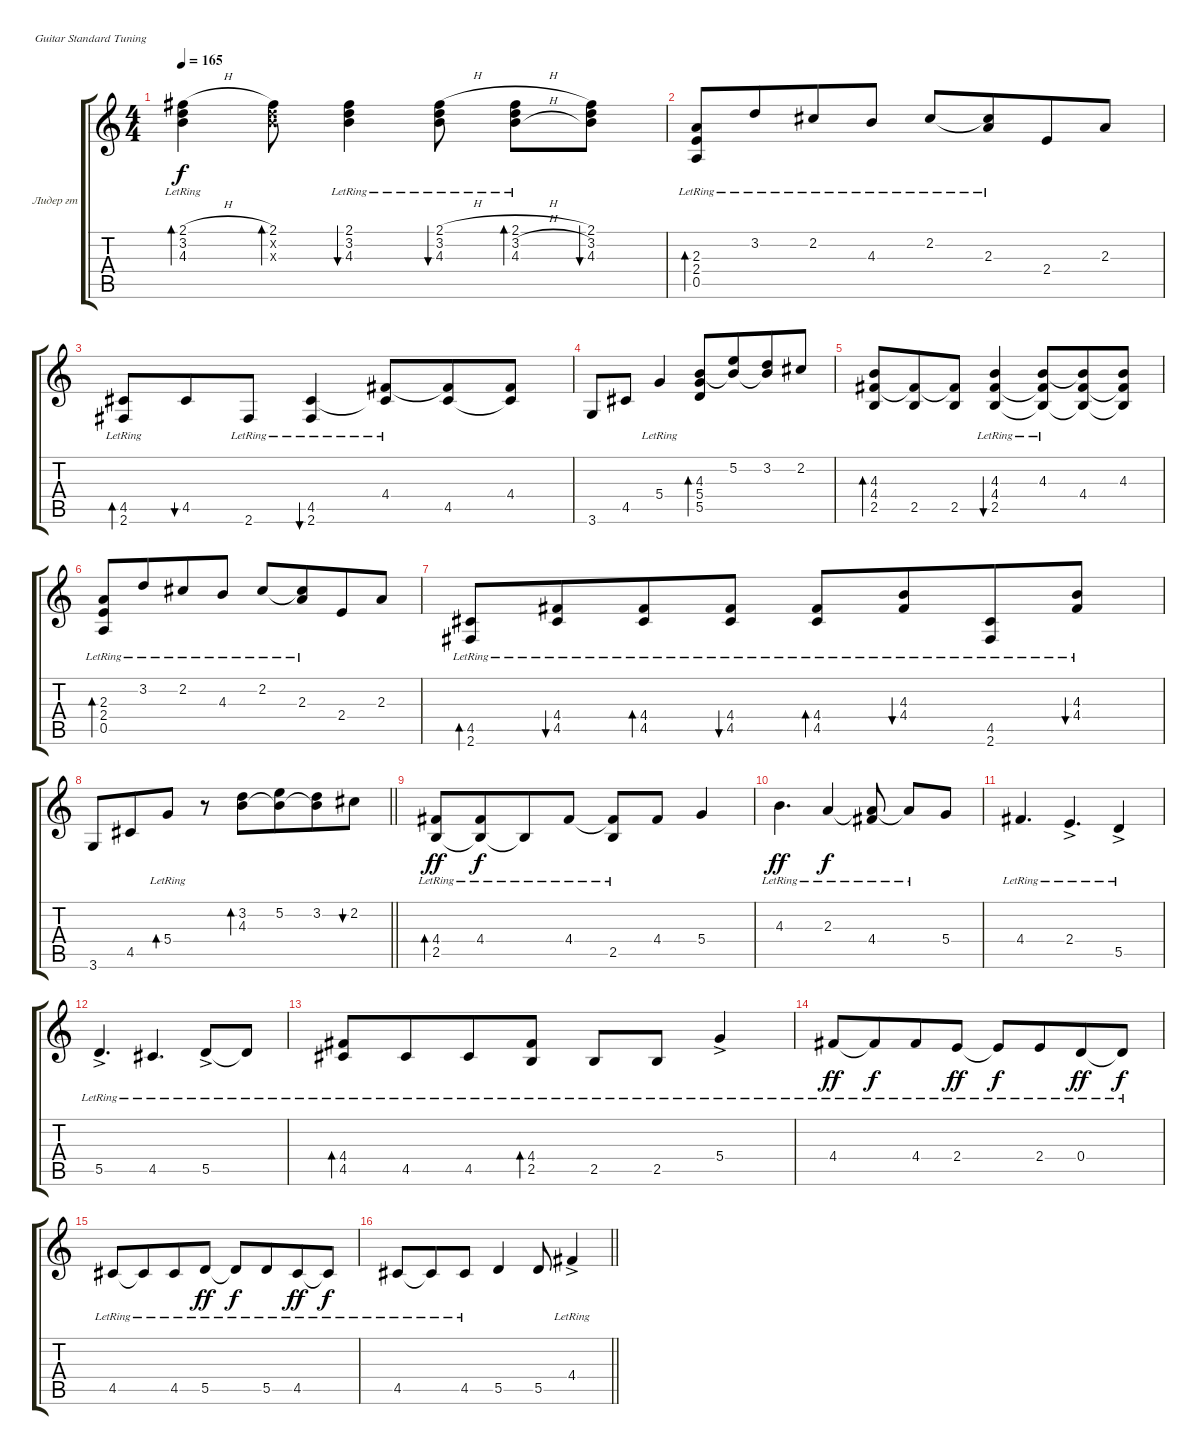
\bracketExtendMode groupsimilarinstruments
\firstSystemTrackNameOrientation horizontal
\otherSystemsTrackNameOrientation horizontal
\track ("Юрий Каспарян" "Лидер гт") {instrument acousticguitarsteel}
\staff {score tabs}
\tuning (E4 B3 G3 D3 A2 E2)
\ts (4 4)
\tempo 165
\clef g2
\ks c
(2.1{h lr} 3.2{lr} 4.3{lr}).4{bd 121 dy f} (2.1 3.2{x} 4.3{x}).8{bd 30} (2.1{lr} 3.2{lr} 4.3{lr}).4{bu 30} (2.1{h lr} 3.2{lr} 4.3{lr}).8{bu 30} (2.1{h lr} 3.2{h lr} 4.3{h lr}).8{bd 30} (2.1 3.2 4.3).8{bu 30} |
(2.3{lr} 2.4{lr} 0.5).8{bd 121} 3.2{lr}.8{beam merge} 2.2{lr}.8 4.3{lr}.8 2.2{lr}.8 (2.2{lr t} 2.3).8{beam merge} 2.4.8 2.3.8 |
(4.5{lr} 2.6{lr}).8{bd 60} 4.5.8{bu 120 beam merge} 2.6{lr}.8 (4.5{lr} 2.6).4{bu 60} (4.4 4.5{lr t}).8{beam merge} (4.4{t} 4.5).8 (4.4 4.5{t}).8 |
3.6.8 4.5.8 5.4{lr}.4 (4.3 5.4 5.5).8{bd 30} (5.2 4.3{t}).8{beam merge} (3.2 4.3{t}).8 2.2.8 |
(4.3 4.4 2.5).8{bd 60 beam merge} (4.4{t} 2.5).8{beam merge} (4.4{t} 2.5).8 (4.3 4.4{lr} 2.5).4{bu 60} (4.3 4.4{lr t} 2.5{t}).8{beam merge} (4.3{t} 4.4 2.5{t}).8 (4.3 4.4{t} 2.5{t}).8 |
(2.3{lr} 2.4{lr} 0.5).8{bd 121} 3.2{lr}.8{beam merge} 2.2{lr}.8 4.3{lr}.8 2.2{lr}.8 (2.2{lr t} 2.3).8{beam merge} 2.4.8 2.3.8 |
(4.5{lr} 2.6{lr}).8{bd 30} (4.4{lr} 4.5).8{bu 60 beam merge} (4.4{lr} 4.5).8{bd 60} (4.4{lr} 4.5{lr}).8{bu 30} (4.4 4.5{lr}).8{bd 60} (4.4{lr} 4.3).8{bu 30 beam merge} (2.6{lr} 4.5).8 (4.4{lr} 4.3).8{bu 30} |
\barLineRight lightlight
3.6.8 4.5.8{beam merge} 5.4{lr}.8{bd 60} r.8 (3.2 4.3).8{bd 30} (5.2 4.3{t}).8{beam merge} (3.2 4.3{t}).8 2.2.8{bu 30} |
(4.4{lr} 2.5{lr}).8{bd 30 dy ff} (4.4{lr} 2.5{lr t}).8{dy f beam merge} 2.5{lr t}.8 4.4{lr}.8 (4.4{lr t} 2.5{lr}).8 4.4.8 5.4.4 |
4.3{lr}.4{d dy ff} 2.3{lr}.4{dy f} (2.3{lr t} 4.4).8 2.3{lr t}.8 5.4.8 |
4.4{lr}.4{d} 2.4{ac lr}.4{d} 5.5{ac lr}.4 |
5.5{ac lr}.4{d} 4.5{lr}.4{d} 5.5{ac lr}.8 5.5{lr t}.8 |
(4.4{lr} 4.5{lr}).8{bd 30} 4.5{lr}.8{beam merge} 4.5{lr}.8 (4.4{lr} 2.5{lr}).8{bd 30} 2.5{lr}.8 2.5{lr}.8 5.4{ac lr}.4 |
4.4{lr}.8{dy ff} 4.4{lr t}.8{dy f beam merge} 4.4{lr}.8 2.4{lr}.8{dy ff} 2.4{lr t}.8{dy f} 2.4{lr}.8{beam merge} 0.4{lr}.8{dy ff} 0.4{lr t}.8{dy f} |
4.5{lr}.8 4.5{lr t}.8{beam merge} 4.5{lr}.8 5.5{lr}.8{dy ff} 5.5{lr t}.8{dy f} 5.5{lr}.8{beam merge} 4.5{lr}.8{dy ff} 4.5{lr t}.8{dy f} |
\barLineRight lightlight
4.5{lr}.8 4.5{lr t}.8{beam merge} 4.5{lr}.8 5.5.4 5.5.8 4.4{ac lr}.4
